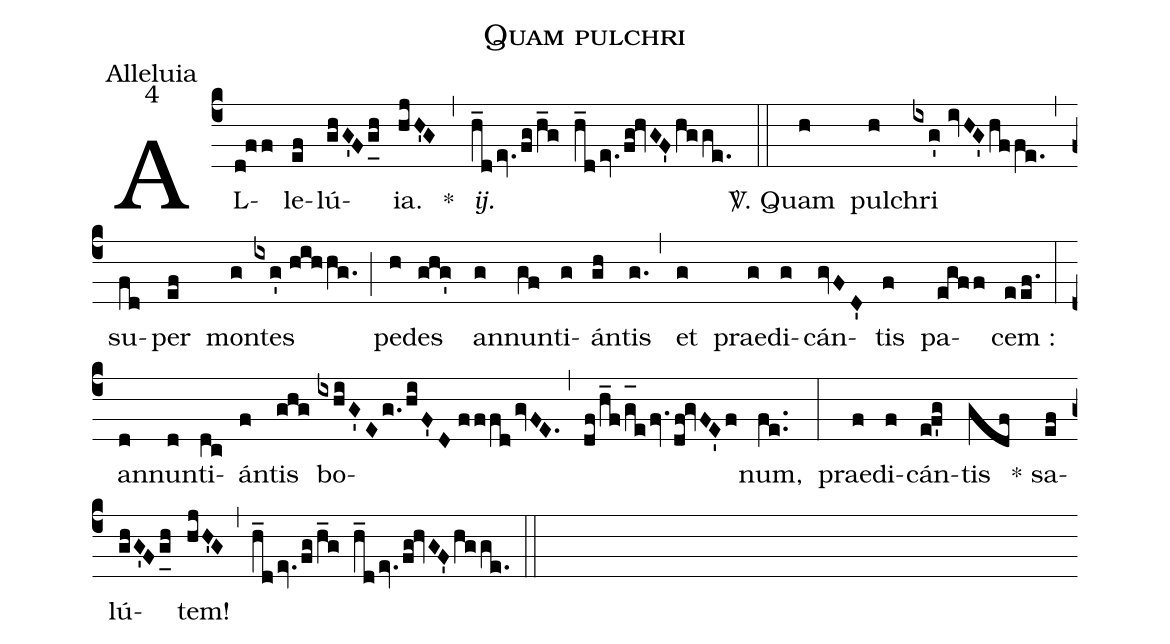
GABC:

name:Quam pulchri;
office-part:Alleluia;
mode:4;
%%
(c4) AL(d!ff)le(ef)lú(ghG'Fg_[uh:l]h){ia}.(hjH'G) *(,) <i>ij.</i>(h_dev.fg/h_g h_dev.fg!hvGF'hgge.) (::) <sp>V/</sp>. Quam(h) pul(h)chri(ixg'//ivHG'hffe.) (,) su(fd)per(ef) mon(g)tes(ixg'//hihhg.) (;) pe(h)des(ghg') an(g)nun(gf)ti(g)án(gh)tis(g.) (,) et(g) prae(g)di(g)cán(gvFD')tis(f) pa(egff)cem :(eef.) (:) an(d)nun(d)ti(dc)án(f)tis(ghg) bo(ixhiG'Eg./hiF'D//fffdgvFE.)(,)(df/h_f/g_[oh:h]efv.df!gvFE'f)num,(fe..) (:) prae(f)di(f)cán(ef'g)tis(gdf) () * sa(ef)lú(ghG'Fg_[uh:l]h)tem!(hjH'G) (,) (h_dev.fg/h_g h_dev.fg!hvGF'hgge.) (::)
